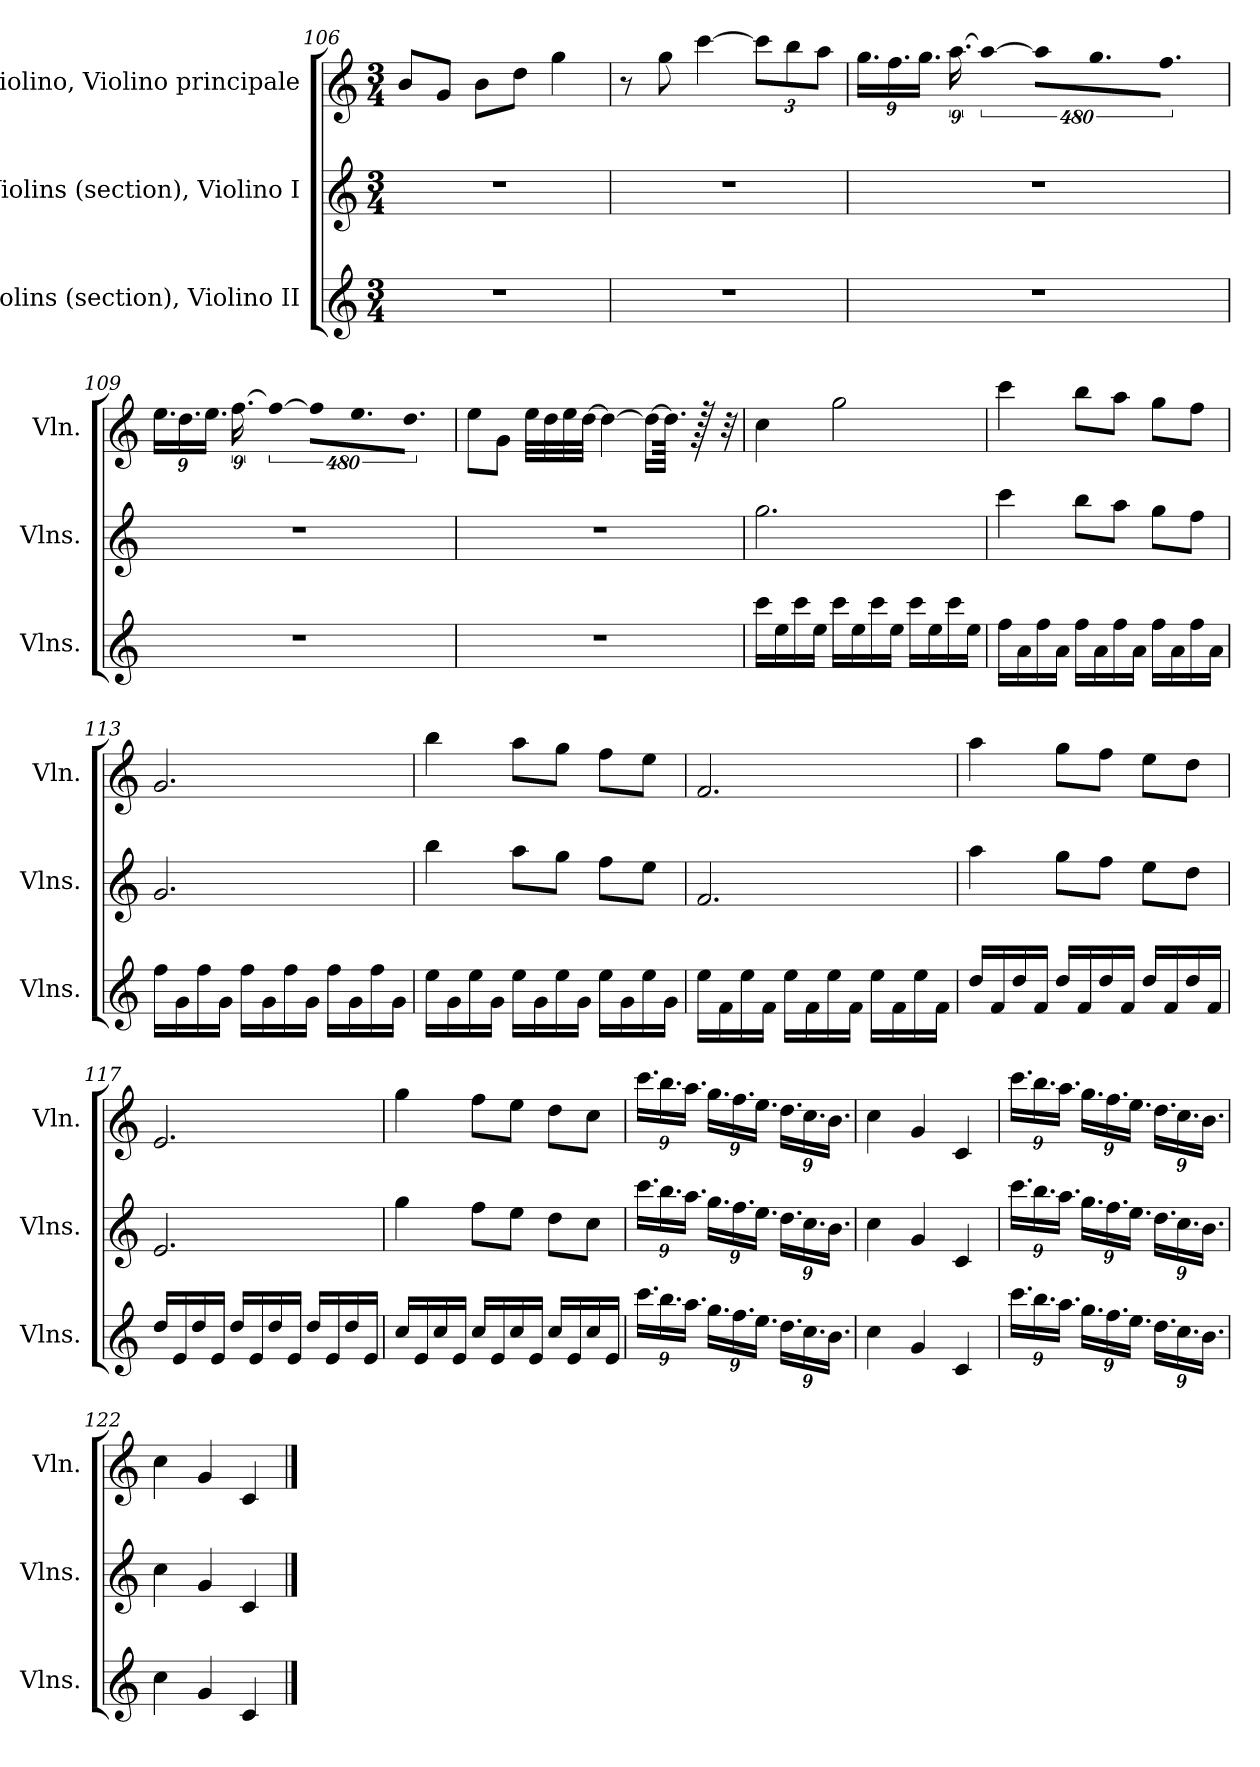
**kern	**kern	**kern
*part3	*part2	*part1
*staff3	*staff2	*staff1
*I"Violins (section), Violino II	*I"Violins (section), Violino I	*I"Violino, Violino principale
*I'Vlns.	*I'Vlns.	*I'Vln.
*clefG2	*clefG2	*clefG2
*k[]	*k[]	*k[]
*M3/4	*M3/4	*M3/4
=106	=106	=106
2.r	2.r	8b/L
.	.	8g/J
.	.	8b\L
.	.	8dd\J
.	.	4gg\
!!LO:LB:g=z
=107	=107	=107
2.r	2.r	8r
.	.	8gg\
.	.	[4ccc\
*	*	*Xbrackettup
.	.	12ccc\L]
.	.	12bb\
.	.	12aa\J
=108	=108	=108
*	*	*brackettup
2.r	2.r	18.gg\LL
.	.	18.ff\
.	.	18.gg\JJ
.	.	[18.aa\
!	!	!LO:N:vis=4
.	.	1920%427aa\_
!	!	!LO:N:vis=32
.	.	1920%53aa\KLL]
.	.	18.gg\
.	.	18.ff\JJ
=109	=109	=109
2.r	2.r	18.ee\LL
.	.	18.dd\
.	.	18.ee\JJ
.	.	[18.ff\
!	!	!LO:N:vis=4
.	.	1920%427ff\_
!	!	!LO:N:vis=32
.	.	1920%53ff\KLL]
.	.	18.ee\
.	.	18.dd\JJ
!!LO:LB:g=z
=110	=110	=110
2.r	2.r	8ee\L
.	.	8g\J
.	.	32ee\LLL
.	.	32dd\
.	.	32ee\
.	.	[32dd\JJJ
.	.	4dd\_
.	.	16dd\LL_
.	.	64.dd\JJkk]
.	.	128r
.	.	32r
=111	=111	=111
16ccc\LL	2.gg\	4cc\
16ee\	.	.
16ccc\	.	.
16ee\JJ	.	.
16ccc\LL	.	2gg\
16ee\	.	.
16ccc\	.	.
16ee\JJ	.	.
16ccc\LL	.	.
16ee\	.	.
16ccc\	.	.
16ee\JJ	.	.
!!LO:PB:g=z
=112	=112	=112
16ff\LL	4ccc\	4ccc\
16a\	.	.
16ff\	.	.
16a\JJ	.	.
16ff\LL	8bb\L	8bb\L
16a\	.	.
16ff\	8aa\J	8aa\J
16a\JJ	.	.
16ff\LL	8gg\L	8gg\L
16a\	.	.
16ff\	8ff\J	8ff\J
16a\JJ	.	.
=113	=113	=113
16ff\LL	2.g/	2.g/
16g\	.	.
16ff\	.	.
16g\JJ	.	.
16ff\LL	.	.
16g\	.	.
16ff\	.	.
16g\JJ	.	.
16ff\LL	.	.
16g\	.	.
16ff\	.	.
16g\JJ	.	.
=114	=114	=114
16ee\LL	4bb\	4bb\
16g\	.	.
16ee\	.	.
16g\JJ	.	.
16ee\LL	8aa\L	8aa\L
16g\	.	.
16ee\	8gg\J	8gg\J
16g\JJ	.	.
16ee\LL	8ff\L	8ff\L
16g\	.	.
16ee\	8ee\J	8ee\J
16g\JJ	.	.
!!LO:LB:g=z
=115	=115	=115
16ee\LL	2.f/	2.f/
16f\	.	.
16ee\	.	.
16f\JJ	.	.
16ee\LL	.	.
16f\	.	.
16ee\	.	.
16f\JJ	.	.
16ee\LL	.	.
16f\	.	.
16ee\	.	.
16f\JJ	.	.
=116	=116	=116
16dd/LL	4aa\	4aa\
16f/	.	.
16dd/	.	.
16f/JJ	.	.
16dd/LL	8gg\L	8gg\L
16f/	.	.
16dd/	8ff\J	8ff\J
16f/JJ	.	.
16dd/LL	8ee\L	8ee\L
16f/	.	.
16dd/	8dd\J	8dd\J
16f/JJ	.	.
=117	=117	=117
16dd/LL	2.e/	2.e/
16e/	.	.
16dd/	.	.
16e/JJ	.	.
16dd/LL	.	.
16e/	.	.
16dd/	.	.
16e/JJ	.	.
16dd/LL	.	.
16e/	.	.
16dd/	.	.
16e/JJ	.	.
!!LO:LB:g=z
=118	=118	=118
16cc/LL	4gg\	4gg\
16e/	.	.
16cc/	.	.
16e/JJ	.	.
16cc/LL	8ff\L	8ff\L
16e/	.	.
16cc/	8ee\J	8ee\J
16e/JJ	.	.
16cc/LL	8dd\L	8dd\L
16e/	.	.
16cc/	8cc\J	8cc\J
16e/JJ	.	.
=119	=119	=119
18.ccc\LL	18.ccc\LL	18.ccc\LL
18.bb\	18.bb\	18.bb\
18.aa\JJ	18.aa\JJ	18.aa\JJ
18.gg\LL	18.gg\LL	18.gg\LL
18.ff\	18.ff\	18.ff\
18.ee\JJ	18.ee\JJ	18.ee\JJ
18.dd\LL	18.dd\LL	18.dd\LL
18.cc\	18.cc\	18.cc\
18.b\JJ	18.b\JJ	18.b\JJ
=120	=120	=120
4cc\	4cc\	4cc\
4g/	4g/	4g/
4c/	4c/	4c/
=121	=121	=121
18.ccc\LL	18.ccc\LL	18.ccc\LL
18.bb\	18.bb\	18.bb\
18.aa\JJ	18.aa\JJ	18.aa\JJ
18.gg\LL	18.gg\LL	18.gg\LL
18.ff\	18.ff\	18.ff\
18.ee\JJ	18.ee\JJ	18.ee\JJ
18.dd\LL	18.dd\LL	18.dd\LL
18.cc\	18.cc\	18.cc\
18.b\JJ	18.b\JJ	18.b\JJ
!!LO:LB:g=z
=122	=122	=122
4cc\	4cc\	4cc\
4g/	4g/	4g/
4c/	4c/	4c/
==	==	==
*-	*-	*-
